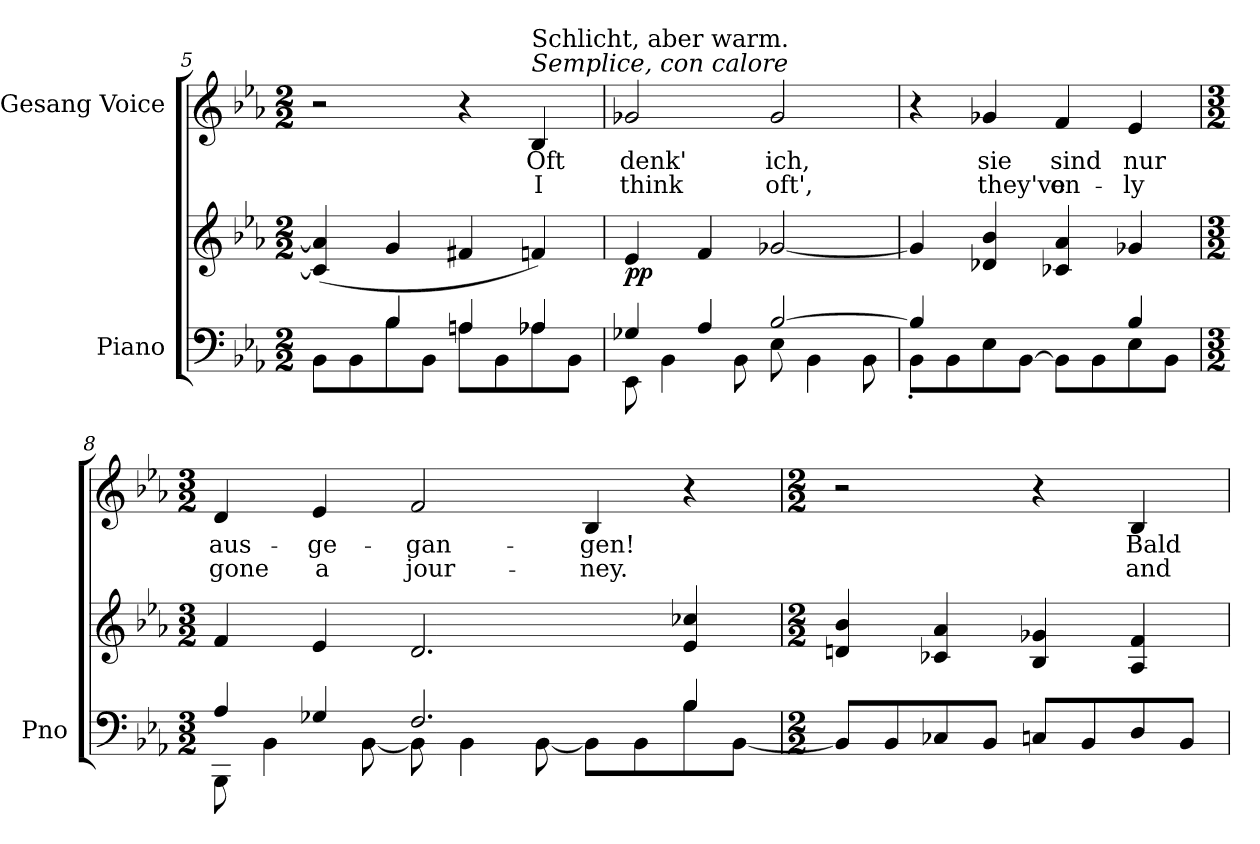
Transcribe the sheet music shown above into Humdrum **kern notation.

**kern	**kern	**dynam	**kern	**text	**text
*part2	*part2	*part2	*part1	*part1	*part1
*staff3	*staff2	*staff2/3	*staff1	*staff1	*staff1
*I"Piano	*	*	*I"Gesang Voice	*	*
*I'Pno	*	*	*	*	*
*clefF4	*clefG2	*	*clefG2	*	*
*k[b-e-a-]	*k[b-e-a-]	*	*k[b-e-a-]	*	*
*M2/2	*M2/2	*	*M2/2	*	*
=5	=5	=5	=5	=5	=5
*^	*	*	*	*	*
4ryy	8BB-\L	(>4c-/] 4a-/]	.	2r	.	.
.	8BB-\	.	.	.	.	.
4B-/	8B-\	4g/	.	.	.	.
.	8BB-\J	.	.	.	.	.
4An/	8A\L	4f#X/	.	4r	.	.
.	8BB-\	.	.	.	.	.
!	!	!	!	!LO:TX:a:i:t=Semplice, con calore	!	!
!	!	!	!	!LO:TX:a:t=Schlicht, aber warm.	!	!
!	!	!	!	!	!LO:LY:b	!LO:LY:b
4A-X/	8A-\	4fn/)	.	4B-/	Oft	I
.	8BB-\J	.	.	.	.	.
=6	=6	=6	=6	=6	=6	=6
!	!	!	!LO:DY:b	!	!LO:LY:b	!LO:LY:b
4G-X/	8EE-\	4e-/	pp	2g-X/	denk'	think
.	4BB-\	.	.	.	.	.
4A-/	.	4f/	.	.	.	.
.	8BB-\	.	.	.	.	.
!	!	!	!	!	!LO:LY:b	!LO:LY:b
[2B-/	8E-\	[2g-X/	.	2g-/	ich,	oft',
.	4BB-\	.	.	.	.	.
.	8BB-\	.	.	.	.	.
=7	=7	=7	=7	=7	=7	=7
4B-/]	8BB-'\L	4g-/]	.	4r	.	.
.	8BB-\	.	.	.	.	.
!	!	!	!	!	!LO:LY:b	!LO:LY:b
4ryy	8E-\	4d-X/ 4b-/	.	4g-X/	sie	they've
.	[8BB-\J	.	.	.	.	.
!	!	!	!	!	!LO:LY:b	!LO:LY:b
4ryy	8BB-\L]	4c-X/ 4a-/	.	4f/	sind	on-
.	8BB-\	.	.	.	.	.
!	!	!	!	!	!LO:LY:b	!LO:LY:b
4B-/	8E-\	4g-X/	.	4e-/	nur	-ly
.	8BB-\J	.	.	.	.	.
!!LO:LB:g=z
=8	=8	=8	=8	=8	=8	=8
*M3/2	*	*M3/2	*	*M3/2	*	*
!	!	!	!	!	!LO:LY:b	!LO:LY:b
4A-/	8BBB-\	4f/	.	4d/	aus-	gone
.	4BB-\	.	.	.	.	.
!	!	!	!	!	!LO:LY:b	!LO:LY:b
4G-X/	.	4e-/	.	4e-/	-ge-	a
.	[8BB-\	.	.	.	.	.
!	!	!	!	!	!LO:LY:b	!LO:LY:b
2.F/	8BB-\]	2.d/	.	2f/	-gan-	jour-
.	4BB-\	.	.	.	.	.
.	[8BB-\	.	.	.	.	.
!	!	!	!	!	!LO:LY:b	!LO:LY:b
.	8BB-\L]	.	.	4B-/	-gen!	-ney.
.	8BB-\	.	.	.	.	.
4B-/	8B-\	4e-/ 4cc-X/	.	4r	.	.
.	[8BB-\J	.	.	.	.	.
*v	*v	*	*	*	*	*
=9	=9	=9	=9	=9	=9
*M2/2	*M2/2	*	*M2/2	*	*
8BB-/L]	4dn/ 4b-/	.	2r	.	.
8BB-/	.	.	.	.	.
8C-X/	4c-X/ 4a-/	.	.	.	.
8BB-/J	.	.	.	.	.
8Cn/L	4B-/ 4g-X/	.	4r	.	.
8BB-/	.	.	.	.	.
!	!	!	!	!LO:LY:b	!LO:LY:b
8D/	4A-/ 4f/	.	4B-/	Bald	and
8BB-/J	.	.	.	.	.
=	=	=	=	=	=
*-	*-	*-	*-	*-	*-
